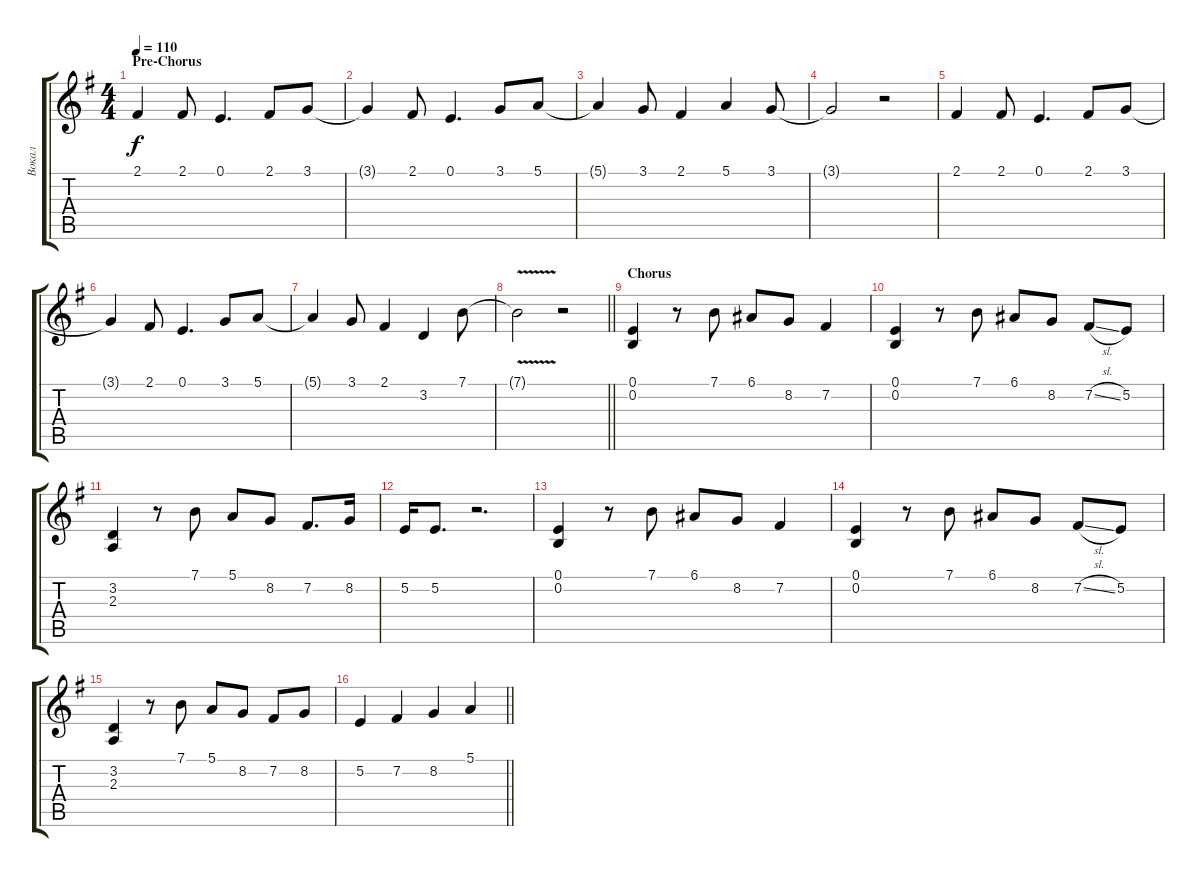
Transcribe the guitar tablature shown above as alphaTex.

\track ("Вокал" "Вокал") {instrument trumpet}
\staff {score tabs}
\tuning (E4 B3 G3 D3 A2 E2) {hide}
\ts (4 4)
\section ("" "Pre-Chorus")
\tempo 110
\clef g2
\ks eminor
2.1.4{dy f} 2.1.8 0.1.4{d} 2.1.8 3.1.8 |
3.1{t}.4 2.1.8 0.1.4{d} 3.1.8 5.1.8 |
5.1{t}.4 3.1.8 2.1.4 5.1.4 3.1.8 |
3.1{t}.2 r.2 |
2.1.4 2.1.8 0.1.4{d} 2.1.8 3.1.8 |
3.1{t}.4 2.1.8 0.1.4{d} 3.1.8 5.1.8 |
5.1{t}.4 3.1.8 2.1.4 3.2.4 7.1.8 |
\barLineRight lightlight
7.1{v t}.2 r.2 |
\section ("" "Chorus")
(0.1 0.2).4 r.8 7.1.8 6.1.8 8.2.8 7.2.4 |
(0.1 0.2).4 r.8 7.1.8 6.1.8 8.2.8 7.2{sl}.8 5.2.8 |
(3.2 2.3).4 r.8 7.1.8 5.1.8 8.2.8 7.2.8{d} 8.2.16 |
5.2.16 5.2.8{d} r.2{d} |
(0.1 0.2).4 r.8 7.1.8 6.1.8 8.2.8 7.2.4 |
(0.1 0.2).4 r.8 7.1.8 6.1.8 8.2.8 7.2{sl}.8 5.2.8 |
(3.2 2.3).4 r.8 7.1.8 5.1.8 8.2.8 7.2.8 8.2.8 |
\barLineRight lightlight
5.2.4 7.2.4 8.2.4 5.1.4
